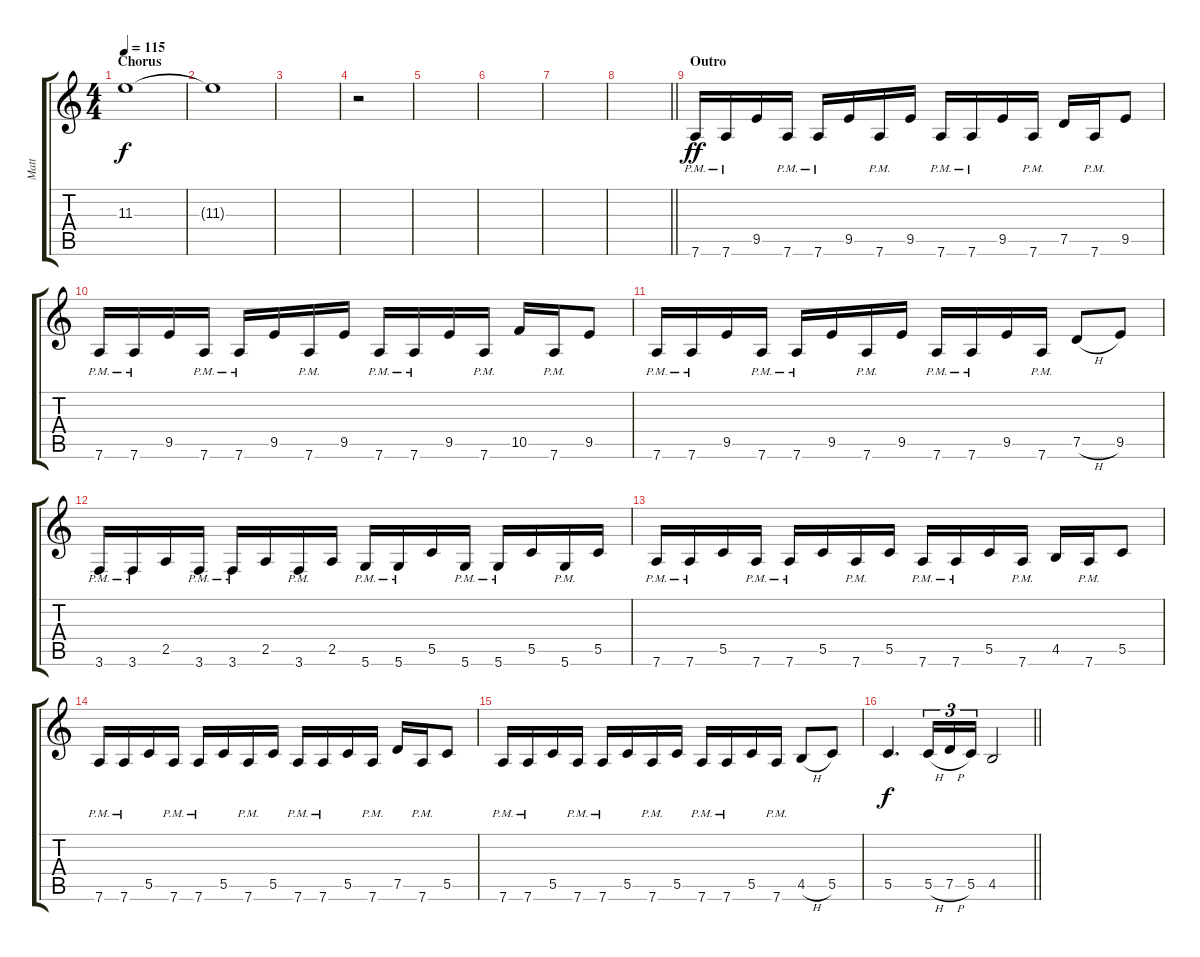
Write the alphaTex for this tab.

\track ("Matt" "Matt") {instrument distortionguitar}
\staff {score tabs}
\tuning (D4 A3 F3 C3 G2 D2) {hide}
\ts (4 4)
\section ("" "Chorus")
\tempo 115
\clef g2
\ks c
11.3.1{dy f} |
11.3{t}.1 |
|
r.2 |
|
|
|
\barLineRight lightlight
|
\section ("" "Outro")
7.6{pm}.16{dy ff instrument distortionguitar} 7.6{pm}.16 9.5.16 7.6{pm}.16 7.6{pm}.16 9.5.16 7.6{pm}.16 9.5.16 7.6{pm}.16 7.6{pm}.16 9.5.16 7.6{pm}.16 7.5.16 7.6{pm}.16 9.5.8 |
7.6{pm}.16{instrument distortionguitar} 7.6{pm}.16 9.5.16 7.6{pm}.16 7.6{pm}.16 9.5.16 7.6{pm}.16 9.5.16 7.6{pm}.16 7.6{pm}.16 9.5.16 7.6{pm}.16 10.5.16 7.6{pm}.16 9.5.8 |
7.6{pm}.16{instrument distortionguitar} 7.6{pm}.16 9.5.16 7.6{pm}.16 7.6{pm}.16 9.5.16 7.6{pm}.16 9.5.16 7.6{pm}.16 7.6{pm}.16 9.5.16 7.6{pm}.16 7.5{h}.8 9.5.8 |
3.6{pm}.16{instrument distortionguitar} 3.6{pm}.16 2.5.16 3.6{pm}.16 3.6{pm}.16 2.5.16 3.6{pm}.16 2.5.16 5.6{pm}.16 5.6{pm}.16 5.5.16 5.6{pm}.16 5.6{pm}.16 5.5.16 5.6{pm}.16 5.5.16 |
7.6{pm}.16 7.6{pm}.16 5.5.16 7.6{pm}.16 7.6{pm}.16 5.5.16 7.6{pm}.16 5.5.16 7.6{pm}.16 7.6{pm}.16 5.5.16 7.6{pm}.16 4.5.16 7.6{pm}.16 5.5.8 |
7.6{pm}.16 7.6{pm}.16 5.5.16 7.6{pm}.16 7.6{pm}.16 5.5.16 7.6{pm}.16 5.5.16 7.6{pm}.16 7.6{pm}.16 5.5.16 7.6{pm}.16 7.5.16 7.6{pm}.16 5.5.8 |
7.6{pm}.16 7.6{pm}.16 5.5.16 7.6{pm}.16 7.6{pm}.16 5.5.16 7.6{pm}.16 5.5.16 7.6{pm}.16 7.6{pm}.16 5.5.16 7.6{pm}.16 4.5{h}.8 5.5.8 |
\barLineRight lightlight
5.5.4{d dy f} 5.5{h}.16{tu (3 2)} 7.5{h}.16{tu (3 2)} 5.5.16{tu (3 2)} 4.5.2
